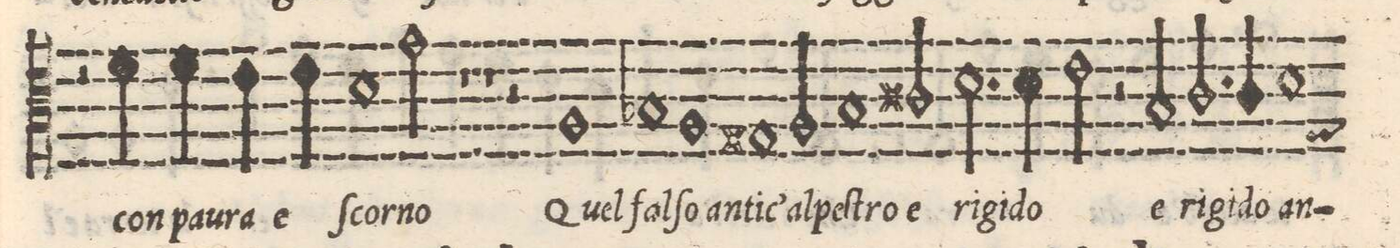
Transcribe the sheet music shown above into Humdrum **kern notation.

**kern	**text
*I"TENORE	*
*clefC3	*
*k[]	*
*met(C)	*
*M2/1	*
2r	.
4f\	con
4f\	pau-
4e\	-ra
4e\	e
1d\	ſcor-
=14-	=14-
2g\	-no
1r	.
=15-	=15-
1r	.
2r	.
1A/	Quel
=16-	=16-
1B-X	fal-
1A/	-ſo an-
=17-	=17-
1G#X	-tic`
2A/	al-
=18-	=18-
1Bny	-peſ-
2c#X/	-tro e
2.d\	ri-
=19-	=19-
4d\	-gi-
2e\	-do
2r	.
2B/	e
=20-	=20-
2.cny/	ri-
4c/	-gi-
1d	-do an-
=21-	=21-
*-	*-
